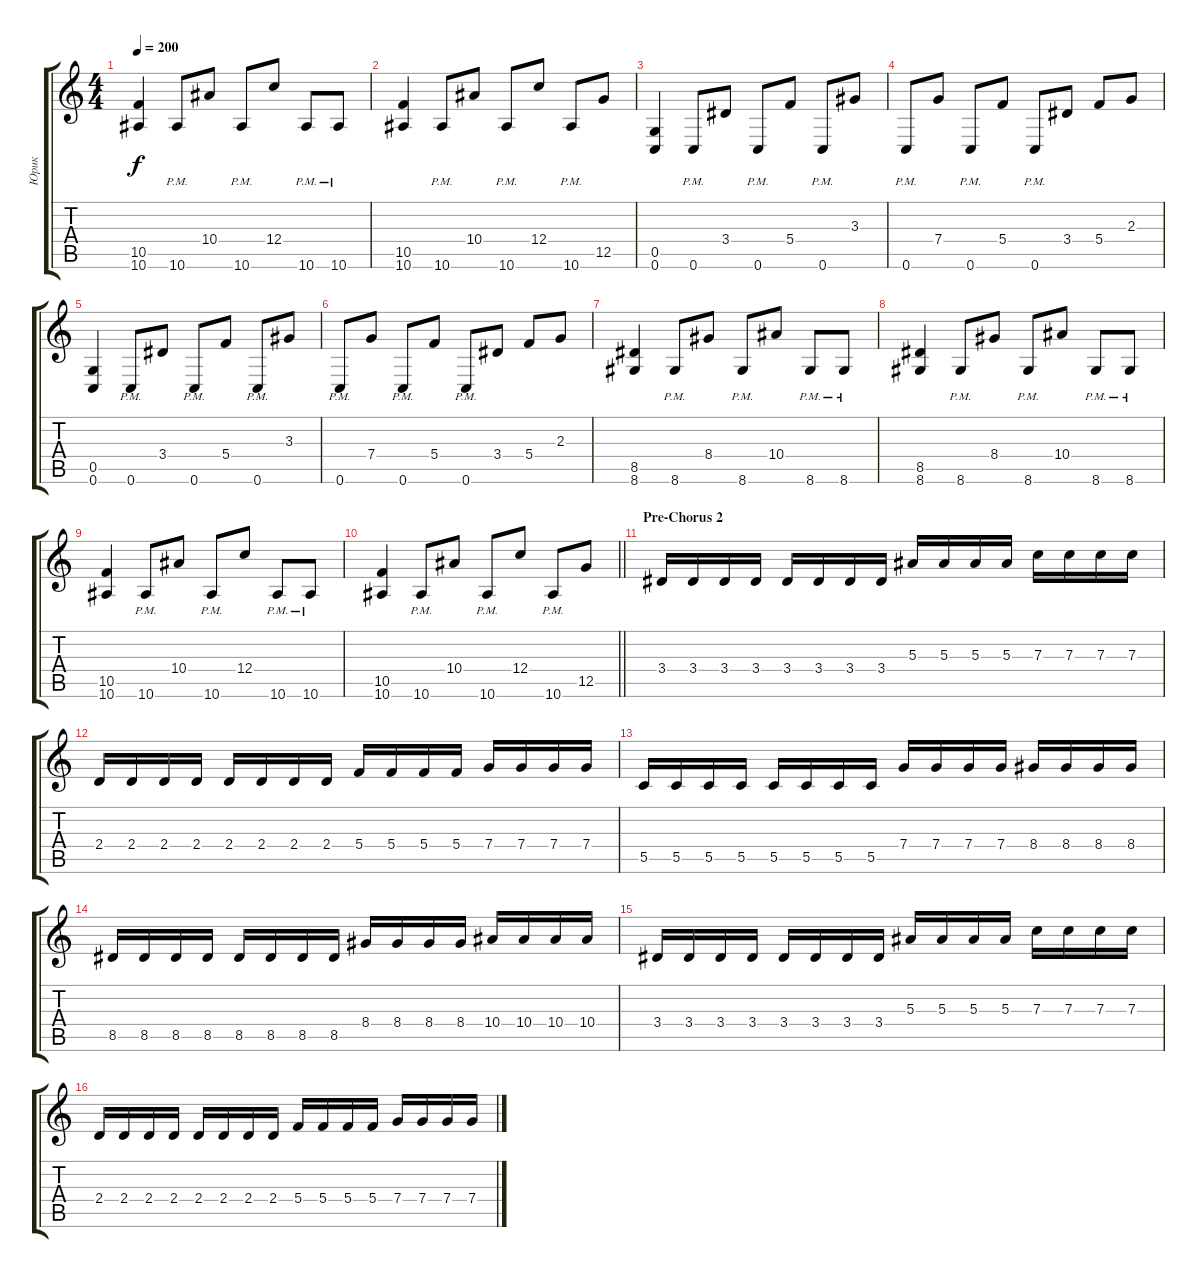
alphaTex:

\track ("Юрик" "Юрик") {instrument overdrivenguitar}
\staff {score tabs}
\tuning (D4 A3 F3 C3 G2 C2) {hide}
\ts (4 4)
\tempo 200
\clef g2
\ks c
(10.5 10.6).4{dy f} 10.6{pm}.8 10.4.8 10.6{pm}.8 12.4.8 10.6{pm}.8 10.6{pm}.8 |
(10.5 10.6).4 10.6{pm}.8 10.4.8 10.6{pm}.8 12.4.8 10.6{pm}.8 12.5.8 |
(0.5 0.6).4 0.6{pm}.8 3.4.8 0.6{pm}.8 5.4.8 0.6{pm}.8 3.3.8 |
0.6{pm}.8 7.4.8 0.6{pm}.8 5.4.8 0.6{pm}.8 3.4.8 5.4.8 2.3.8 |
(0.5 0.6).4 0.6{pm}.8 3.4.8 0.6{pm}.8 5.4.8 0.6{pm}.8 3.3.8 |
0.6{pm}.8 7.4.8 0.6{pm}.8 5.4.8 0.6{pm}.8 3.4.8 5.4.8 2.3.8 |
(8.5 8.6).4 8.6{pm}.8 8.4.8 8.6{pm}.8 10.4.8 8.6{pm}.8 8.6{pm}.8 |
(8.5 8.6).4 8.6{pm}.8 8.4.8 8.6{pm}.8 10.4.8 8.6{pm}.8 8.6{pm}.8 |
(10.5 10.6).4 10.6{pm}.8 10.4.8 10.6{pm}.8 12.4.8 10.6{pm}.8 10.6{pm}.8 |
\barLineRight lightlight
(10.5 10.6).4 10.6{pm}.8 10.4.8 10.6{pm}.8 12.4.8 10.6{pm}.8 12.5.8 |
\section ("" "Pre-Chorus 2")
3.4.16 3.4.16 3.4.16 3.4.16 3.4.16 3.4.16 3.4.16 3.4.16 5.3.16 5.3.16 5.3.16 5.3.16 7.3.16 7.3.16 7.3.16 7.3.16 |
2.4.16 2.4.16 2.4.16 2.4.16 2.4.16 2.4.16 2.4.16 2.4.16 5.4.16 5.4.16 5.4.16 5.4.16 7.4.16 7.4.16 7.4.16 7.4.16 |
5.5.16 5.5.16 5.5.16 5.5.16 5.5.16 5.5.16 5.5.16 5.5.16 7.4.16 7.4.16 7.4.16 7.4.16 8.4.16 8.4.16 8.4.16 8.4.16 |
8.5.16 8.5.16 8.5.16 8.5.16 8.5.16 8.5.16 8.5.16 8.5.16 8.4.16 8.4.16 8.4.16 8.4.16 10.4.16 10.4.16 10.4.16 10.4.16 |
3.4.16 3.4.16 3.4.16 3.4.16 3.4.16 3.4.16 3.4.16 3.4.16 5.3.16 5.3.16 5.3.16 5.3.16 7.3.16 7.3.16 7.3.16 7.3.16 |
2.4.16 2.4.16 2.4.16 2.4.16 2.4.16 2.4.16 2.4.16 2.4.16 5.4.16 5.4.16 5.4.16 5.4.16 7.4.16 7.4.16 7.4.16 7.4.16
